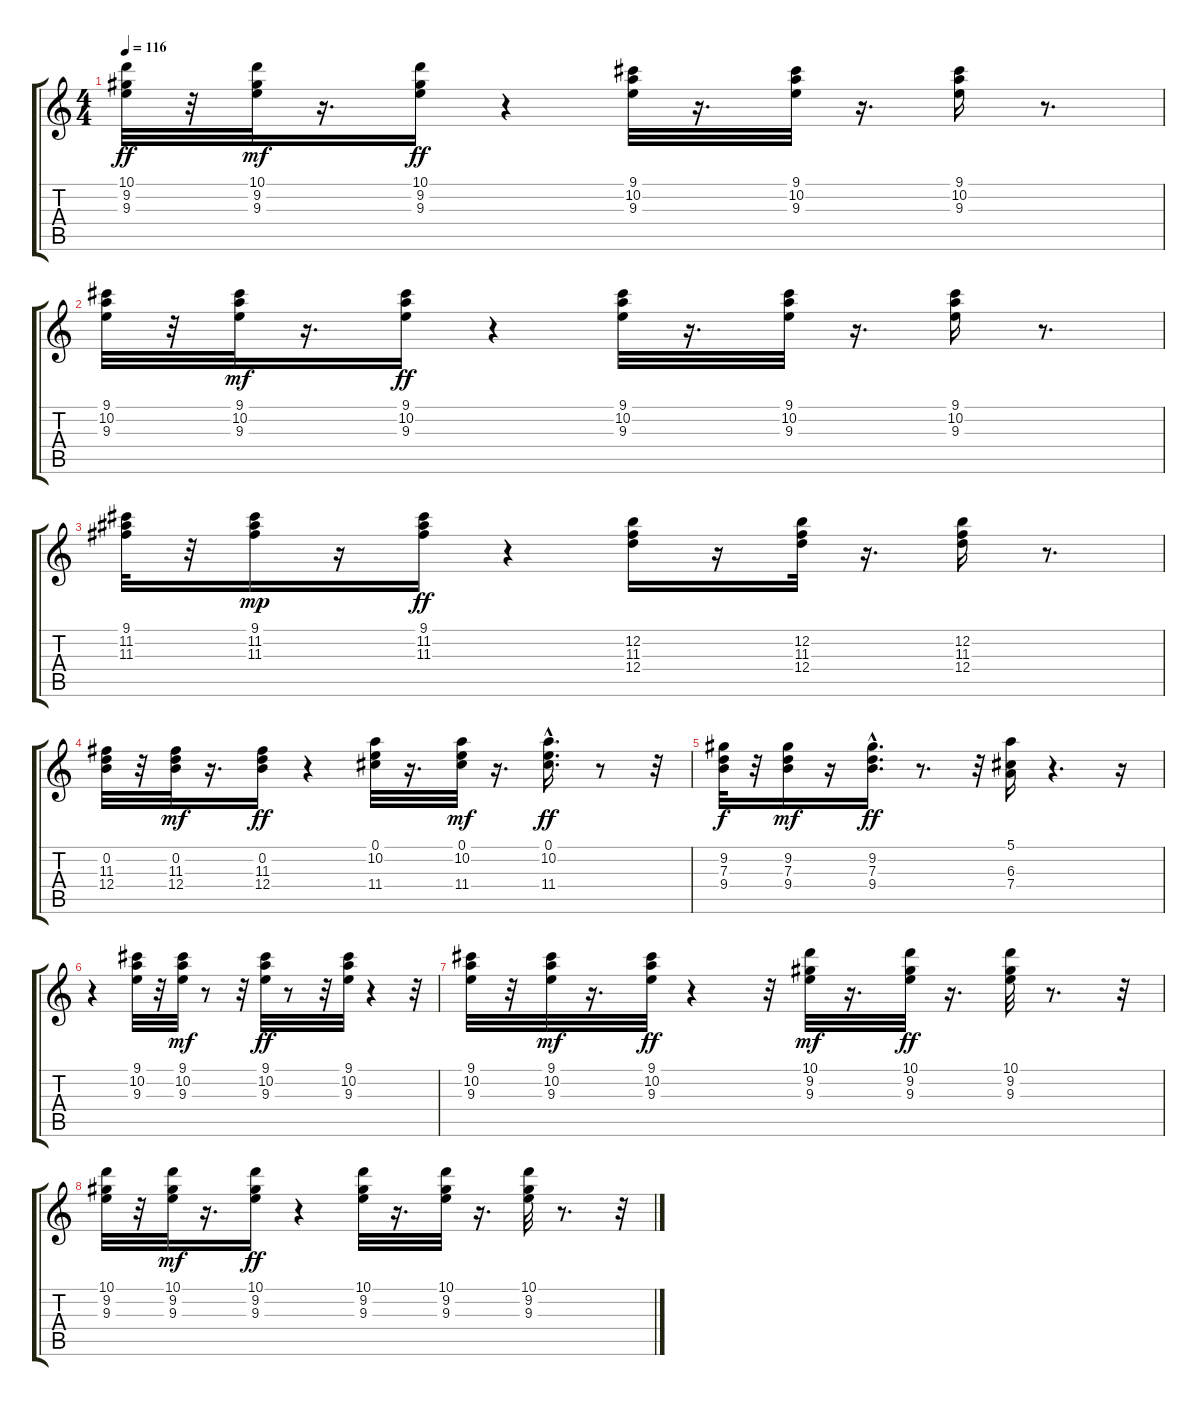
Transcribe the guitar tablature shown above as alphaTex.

\track "" {instrument acousticguitarnylon}
\staff {score tabs}
\tuning (E4 B3 G3 D3 A2 E2) {hide}
\ts (4 4)
\tempo 116
\clef g2
\ks c
(10.1 9.2 9.3).32{dy ff} r.32 (10.1 9.2 9.3).32{dy mf} r.16{d} (10.1 9.2 9.3).16{dy ff} r.4 (9.1 10.2 9.3).32 r.16{d} (9.1 10.2 9.3).32 r.16{d} (9.1 10.2 9.3).16 r.8{d} |
(9.1 10.2 9.3).32 r.32 (9.1 10.2 9.3).32{dy mf} r.16{d} (9.1 10.2 9.3).16{dy ff} r.4 (9.1 10.2 9.3).32 r.16{d} (9.1 10.2 9.3).32 r.16{d} (9.1 10.2 9.3).16 r.8{d} |
(9.1 11.2 11.3).32 r.32 (9.1 11.2 11.3).16{dy mp} r.16 (9.1 11.2 11.3).16{dy ff} r.4 (12.2 11.3 12.4).16 r.16 (12.2 11.3 12.4).32 r.16{d} (12.2 11.3 12.4).16 r.8{d} |
(0.2 11.3 12.4).32 r.32 (0.2 11.3 12.4).32{dy mf} r.16{d} (0.2 11.3 12.4).16{dy ff} r.4 (0.1 10.2 11.4).32 r.16{d} (0.1 10.2 11.4).32{dy mf} r.16{d} (0.1{hac} 10.2 11.4).16{d dy ff} r.8 r.32 |
(9.2 7.3 9.4).32{dy f} r.32 (9.2 7.3 9.4).16{dy mf} r.16 (9.2{hac} 7.3{hac} 9.4{hac}).16{d dy ff} r.8{d} r.32 (5.1 6.3 7.4).16 r.4{d} r.16 |
r.4 (9.1 10.2 9.3).32 r.32 (9.1 10.2 9.3).32{dy mf} r.8 r.32 (9.1 10.2 9.3).32{dy ff} r.8 r.32 (9.1 10.2 9.3).32 r.4 r.32 |
(9.1 10.2 9.3).32 r.32 (9.1 10.2 9.3).32{dy mf} r.16{d} (9.1 10.2 9.3).32{dy ff} r.4 r.32 (10.1 9.2 9.3).32{dy mf} r.16{d} (10.1 9.2 9.3).32{dy ff} r.16{d} (10.1 9.2 9.3).32 r.8{d} r.32 |
(10.1 9.2 9.3).32 r.32 (10.1 9.2 9.3).32{dy mf} r.16{d} (10.1 9.2 9.3).16{dy ff} r.4 (10.1 9.2 9.3).32 r.16{d} (10.1 9.2 9.3).32 r.16{d} (10.1 9.2 9.3).32 r.8{d} r.32
